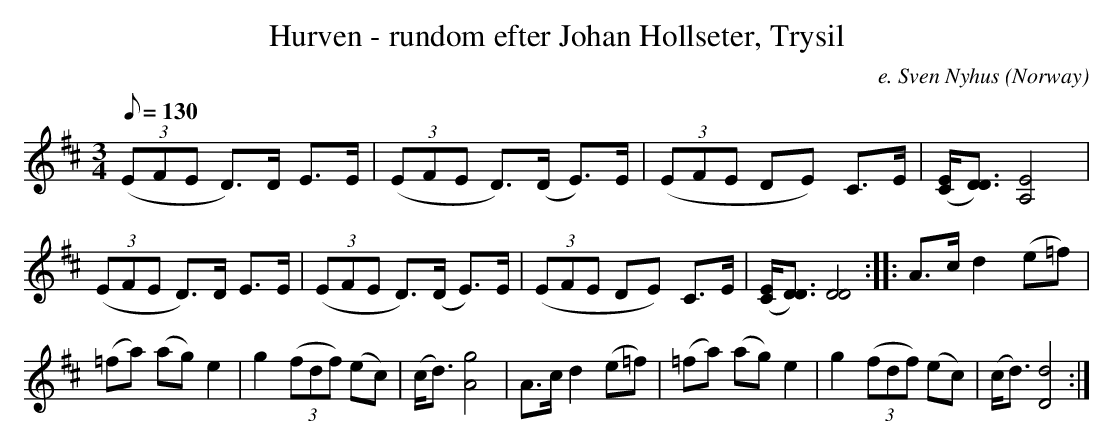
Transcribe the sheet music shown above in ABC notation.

X:1
T:Hurven - rundom efter Johan Hollseter, Trysil
C:e. Sven Nyhus
L:1/8
M:3/4
O:Norway
Q:130
K:D
((3EFE D)>D E>E | ((3EFE D>)(D E>)E | \
((3EFE DE) C>E | ([C/E/][D3/D3/]) [A,4E4] | \
((3EFE D)>D E>E | ((3EFE D>)(D E>)E | \
((3EFE DE) C>E | \
L:1/16
([CE][D3D3]) [D8D8] :: \
L:1/8
A>c d2 (e=f) | (=fa) (ag) e2 | \
g2 ((3fdf) (ec) | (c<d) [A4g4] | \
A>c d2(e=f) | (=fa) (ag) e2 | \
g2 ((3fdf) (ec) | (c<d) [D4d4] :|
